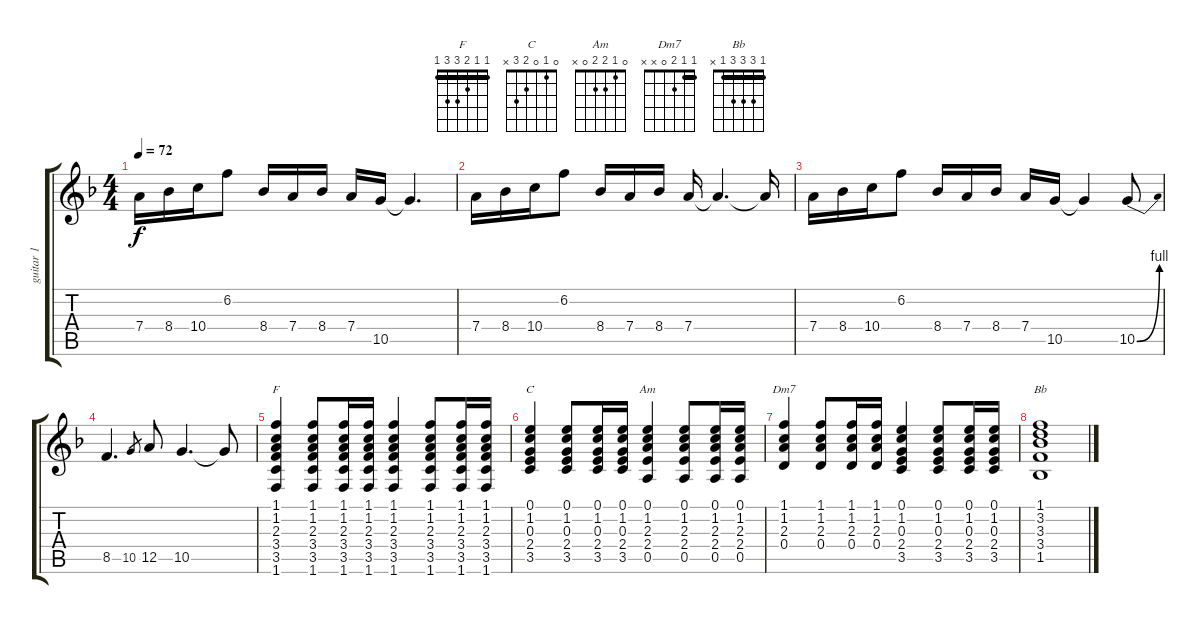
\track ("guitar 1" "guitar 1") {instrument electricguitarjazz}
\staff {score tabs}
\tuning (E4 B3 G3 D3 A2 E2) {hide}
\chord ("F" 1 1 2 3 3 1) {barre 1}
\chord ("C" 0 1 0 2 3 x)
\chord ("Am" 0 1 2 2 0 x)
\chord ("Dm7" 1 1 2 0 x x) {barre 1}
\chord ("Bb" 1 3 3 3 1 x) {barre 1}
\ts (4 4)
\tempo 72
\clef g2
\ks f
7.4.16{dy f} 8.4.16 10.4.16 6.2.8 8.4.16 7.4.16 8.4.16 7.4.16 10.5.16 10.5{t}.4{d} |
7.4.16 8.4.16 10.4.16 6.2.8 8.4.16 7.4.16 8.4.16 7.4.16 7.4{t}.4{d} 7.4{t}.16 |
7.4.16 8.4.16 10.4.16 6.2.8 8.4.16 7.4.16 8.4.16 7.4.16 10.5.16 10.5{t}.4 10.5{be (bend 0 0 60 4)}.8 |
8.5.4{d} 10.5.8{gr} 12.5.8 10.5.4{d} 10.5{t}.8 |
(1.1 1.2 2.3 3.4 3.5 1.6).4{ch "F" instrument electricguitarjazz} (1.1 1.2 2.3 3.4 3.5 1.6).8 (1.1 1.2 2.3 3.4 3.5 1.6).16 (1.1 1.2 2.3 3.4 3.5 1.6).16 (1.1 1.2 2.3 3.4 3.5 1.6).4 (1.1 1.2 2.3 3.4 3.5 1.6).8 (1.1 1.2 2.3 3.4 3.5 1.6).16 (1.1 1.2 2.3 3.4 3.5 1.6).16 |
(0.1 1.2 0.3 2.4 3.5).4{ch "C"} (0.1 1.2 0.3 2.4 3.5).8 (0.1 1.2 0.3 2.4 3.5).16 (0.1 1.2 0.3 2.4 3.5).16 (0.1 1.2 2.3 2.4 0.5).4{ch "Am"} (0.1 1.2 2.3 2.4 0.5).8 (0.1 1.2 2.3 2.4 0.5).16 (0.1 1.2 2.3 2.4 0.5).16 |
(1.1 1.2 2.3 0.4).4{ch "Dm7"} (1.1 1.2 2.3 0.4).8 (1.1 1.2 2.3 0.4).16 (1.1 1.2 2.3 0.4).16 (0.1 1.2 0.3 2.4 3.5).4 (0.1 1.2 0.3 2.4 3.5).8 (0.1 1.2 0.3 2.4 3.5).16 (0.1 1.2 0.3 2.4 3.5).16 |
(1.1 3.2 3.3 3.4 1.5).1{ch "Bb"}
